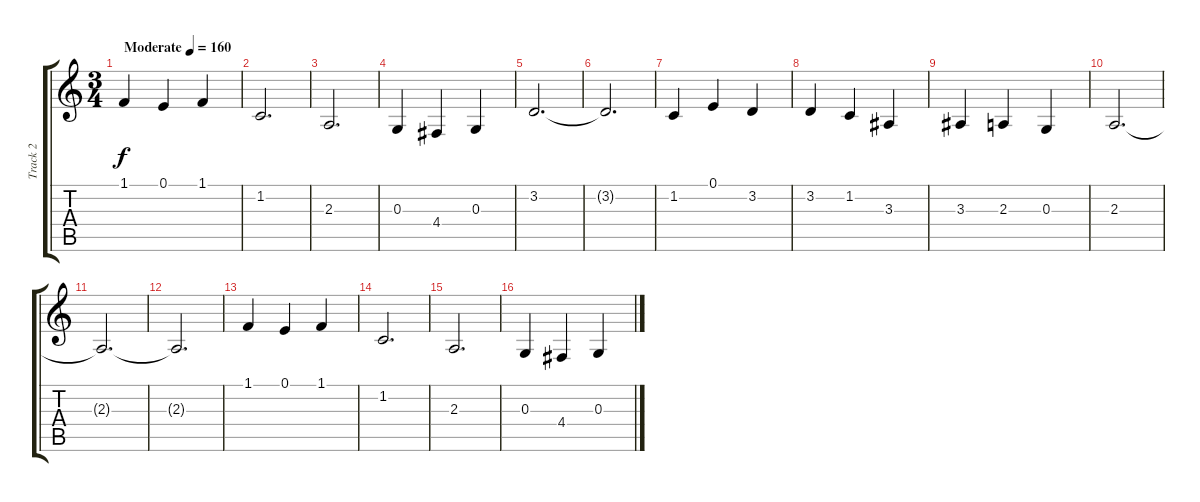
\track ("Track 2" "Track 2") {instrument cello}
\staff {score tabs}
\tuning (E4 B3 G3 D3 A2 E2) {hide}
\ts (3 4)
\tempo (160 "Moderate")
\clef g2
\ks c
1.1.4{dy f instrument cello} 0.1.4 1.1.4 |
1.2.2{d} |
2.3.2{d} |
0.3.4 4.4.4 0.3.4 |
3.2.2{d} |
3.2{t}.2{d} |
1.2.4 0.1.4 3.2.4 |
3.2.4 1.2.4 3.3.4 |
3.3.4 2.3.4 0.3.4 |
2.3.2{d} |
2.3{t}.2{d} |
2.3{t}.2{d} |
1.1.4 0.1.4 1.1.4 |
1.2.2{d} |
2.3.2{d} |
0.3.4 4.4.4 0.3.4
